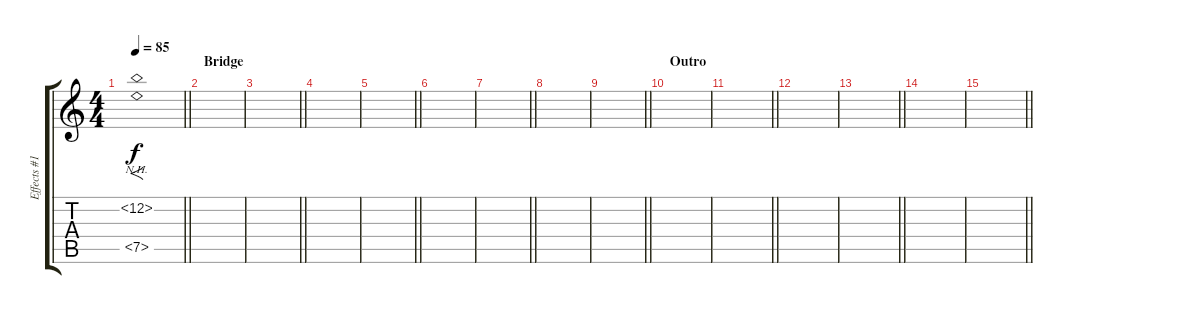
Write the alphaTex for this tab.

\track ("Effects #1" "Effects #1") {instrument overdrivenguitar}
\staff {score tabs}
\tuning (E4 B3 G3 D3 A2 E2) {hide}
\ts (4 4)
\tempo 85
\clef g2
\barLineRight lightlight
\ks c
(12.2{nh} 7.5{nh}).1{f dy f} |
\section ("" "Bridge")
|
\barLineRight lightlight
|
|
\barLineRight lightlight
|
|
\barLineRight lightlight
|
|
\barLineRight lightlight
|
\section ("" "Outro")
|
\barLineRight lightlight
|
|
\barLineRight lightlight
|
|
\barLineRight lightlight
